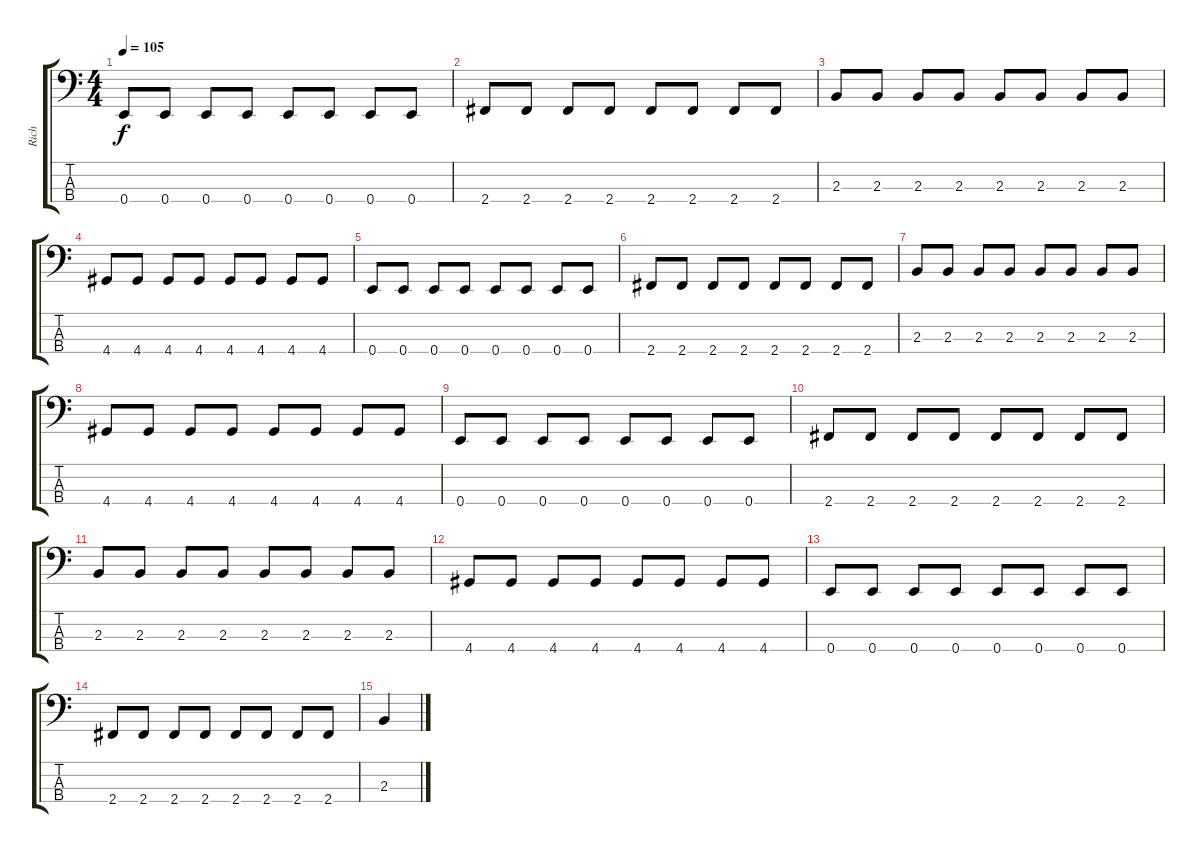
\track ("Rich" "Rich") {instrument electricbassfinger}
\staff {score tabs}
\tuning (G2 D2 A1 E1) {hide}
\ts (4 4)
\tempo 105
\clef f4
\ks c
0.4.8{dy f} 0.4.8 0.4.8 0.4.8 0.4.8 0.4.8 0.4.8 0.4.8 |
2.4.8 2.4.8 2.4.8 2.4.8 2.4.8 2.4.8 2.4.8 2.4.8 |
2.3.8 2.3.8 2.3.8 2.3.8 2.3.8 2.3.8 2.3.8 2.3.8 |
4.4.8 4.4.8 4.4.8 4.4.8 4.4.8 4.4.8 4.4.8 4.4.8 |
0.4.8 0.4.8 0.4.8 0.4.8 0.4.8 0.4.8 0.4.8 0.4.8 |
2.4.8 2.4.8 2.4.8 2.4.8 2.4.8 2.4.8 2.4.8 2.4.8 |
2.3.8 2.3.8 2.3.8 2.3.8 2.3.8 2.3.8 2.3.8 2.3.8 |
4.4.8 4.4.8 4.4.8 4.4.8 4.4.8 4.4.8 4.4.8 4.4.8 |
0.4.8 0.4.8 0.4.8 0.4.8 0.4.8 0.4.8 0.4.8 0.4.8 |
2.4.8 2.4.8 2.4.8 2.4.8 2.4.8 2.4.8 2.4.8 2.4.8 |
2.3.8 2.3.8 2.3.8 2.3.8 2.3.8 2.3.8 2.3.8 2.3.8 |
4.4.8 4.4.8 4.4.8 4.4.8 4.4.8 4.4.8 4.4.8 4.4.8 |
0.4.8 0.4.8 0.4.8 0.4.8 0.4.8 0.4.8 0.4.8 0.4.8 |
2.4.8 2.4.8 2.4.8 2.4.8 2.4.8 2.4.8 2.4.8 2.4.8 |
2.3.4
